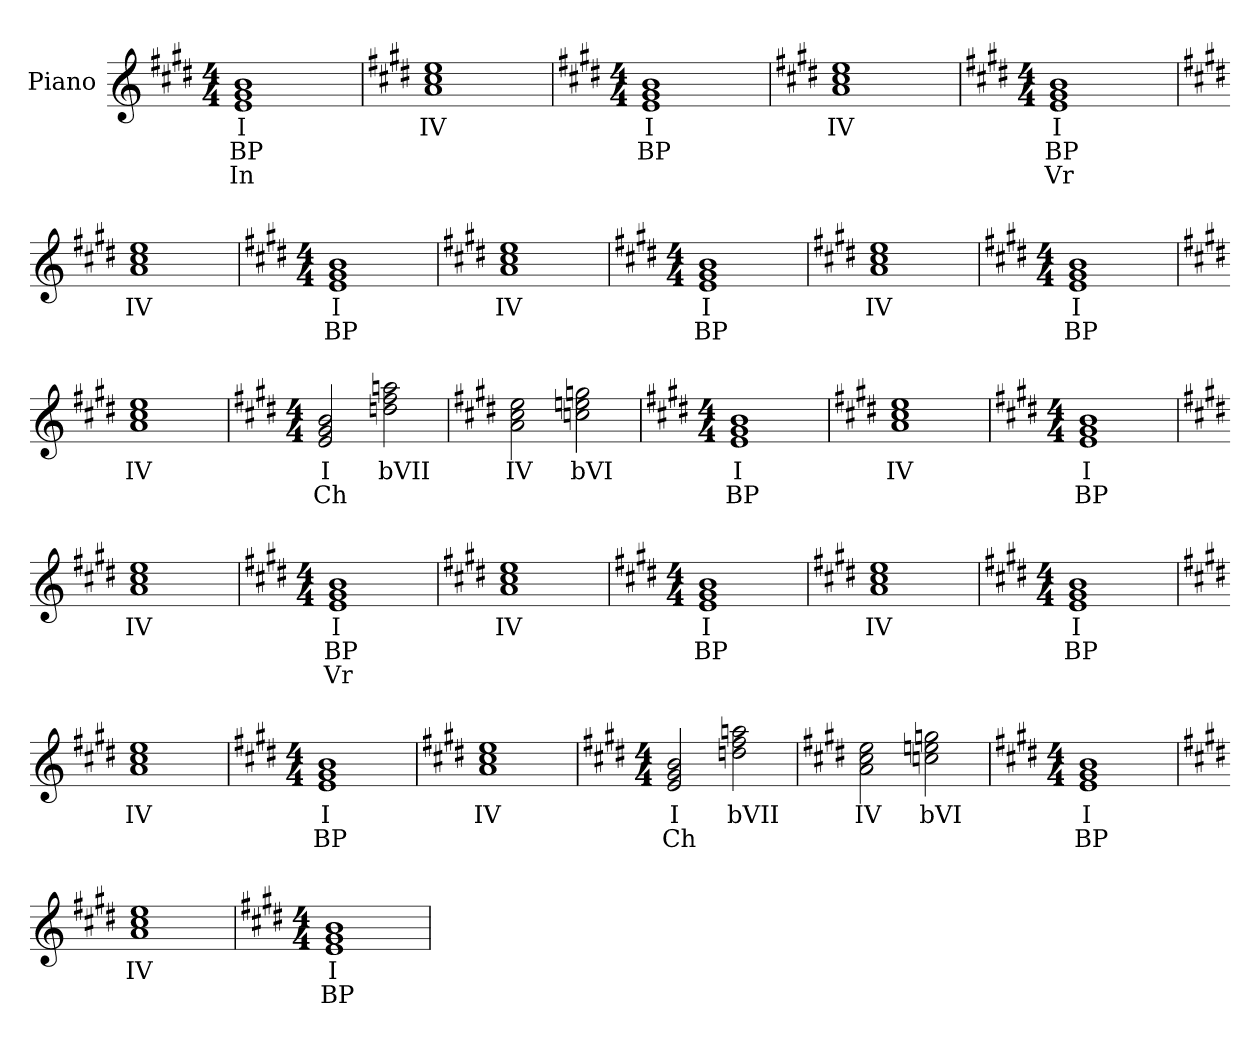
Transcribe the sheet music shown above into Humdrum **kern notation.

**kern	**text	**text	**text
*part1	*part1	*part1	*part1
*staff1	*staff1	*staff1	*staff1
*I"Piano	*	*	*
*I'Pno	*	*	*
*k[f#c#g#d#]	*	*	*
*E:	*	*	*
*M4/4	*	*	*
=	=	=	=
1e 1g# 1b	I	BP	In
=	=	=	=
*k[f#c#g#d#]	*	*	*
*E:	*	*	*
1a 1cc# 1ee	IV	.	.
=	=	=	=
*k[f#c#g#d#]	*	*	*
*E:	*	*	*
*M4/4	*	*	*
1e 1g# 1b	I	BP	.
=	=	=	=
*k[f#c#g#d#]	*	*	*
*E:	*	*	*
1a 1cc# 1ee	IV	.	.
=	=	=	=
*k[f#c#g#d#]	*	*	*
*E:	*	*	*
*M4/4	*	*	*
1e 1g# 1b	I	BP	Vr
=	=	=	=
*k[f#c#g#d#]	*	*	*
*E:	*	*	*
1a 1cc# 1ee	IV	.	.
=	=	=	=
*k[f#c#g#d#]	*	*	*
*E:	*	*	*
*M4/4	*	*	*
1e 1g# 1b	I	BP	.
=	=	=	=
*k[f#c#g#d#]	*	*	*
*E:	*	*	*
1a 1cc# 1ee	IV	.	.
=	=	=	=
*k[f#c#g#d#]	*	*	*
*E:	*	*	*
*M4/4	*	*	*
1e 1g# 1b	I	BP	.
=	=	=	=
*k[f#c#g#d#]	*	*	*
*E:	*	*	*
1a 1cc# 1ee	IV	.	.
=	=	=	=
*k[f#c#g#d#]	*	*	*
*E:	*	*	*
*M4/4	*	*	*
1e 1g# 1b	I	BP	.
=	=	=	=
*k[f#c#g#d#]	*	*	*
*E:	*	*	*
1a 1cc# 1ee	IV	.	.
=	=	=	=
*k[f#c#g#d#]	*	*	*
*E:	*	*	*
*M4/4	*	*	*
2e 2g# 2b	I	Ch	.
2ddn 2ff# 2aan	bVII	.	.
=	=	=	=
*k[f#c#g#d#]	*	*	*
*E:	*	*	*
2a 2cc# 2ee	IV	.	.
2ccn 2een 2ggn	bVI	.	.
=	=	=	=
*k[f#c#g#d#]	*	*	*
*E:	*	*	*
*M4/4	*	*	*
1e 1g# 1b	I	BP	.
=	=	=	=
*k[f#c#g#d#]	*	*	*
*E:	*	*	*
1a 1cc# 1ee	IV	.	.
=	=	=	=
*k[f#c#g#d#]	*	*	*
*E:	*	*	*
*M4/4	*	*	*
1e 1g# 1b	I	BP	.
=	=	=	=
*k[f#c#g#d#]	*	*	*
*E:	*	*	*
1a 1cc# 1ee	IV	.	.
=	=	=	=
*k[f#c#g#d#]	*	*	*
*E:	*	*	*
*M4/4	*	*	*
1e 1g# 1b	I	BP	Vr
=	=	=	=
*k[f#c#g#d#]	*	*	*
*E:	*	*	*
1a 1cc# 1ee	IV	.	.
=	=	=	=
*k[f#c#g#d#]	*	*	*
*E:	*	*	*
*M4/4	*	*	*
1e 1g# 1b	I	BP	.
=	=	=	=
*k[f#c#g#d#]	*	*	*
*E:	*	*	*
1a 1cc# 1ee	IV	.	.
=	=	=	=
*k[f#c#g#d#]	*	*	*
*E:	*	*	*
*M4/4	*	*	*
1e 1g# 1b	I	BP	.
=	=	=	=
*k[f#c#g#d#]	*	*	*
*E:	*	*	*
1a 1cc# 1ee	IV	.	.
=	=	=	=
*k[f#c#g#d#]	*	*	*
*E:	*	*	*
*M4/4	*	*	*
1e 1g# 1b	I	BP	.
=	=	=	=
*k[f#c#g#d#]	*	*	*
*E:	*	*	*
1a 1cc# 1ee	IV	.	.
=	=	=	=
*k[f#c#g#d#]	*	*	*
*E:	*	*	*
*M4/4	*	*	*
2e 2g# 2b	I	Ch	.
2ddn 2ff# 2aan	bVII	.	.
=	=	=	=
*k[f#c#g#d#]	*	*	*
*E:	*	*	*
2a 2cc# 2ee	IV	.	.
2ccn 2een 2ggn	bVI	.	.
=	=	=	=
*k[f#c#g#d#]	*	*	*
*E:	*	*	*
*M4/4	*	*	*
1e 1g# 1b	I	BP	.
=	=	=	=
*k[f#c#g#d#]	*	*	*
*E:	*	*	*
1a 1cc# 1ee	IV	.	.
=	=	=	=
*k[f#c#g#d#]	*	*	*
*E:	*	*	*
*M4/4	*	*	*
1e 1g# 1b	I	BP	.
=	=	=	=
*-	*-	*-	*-
